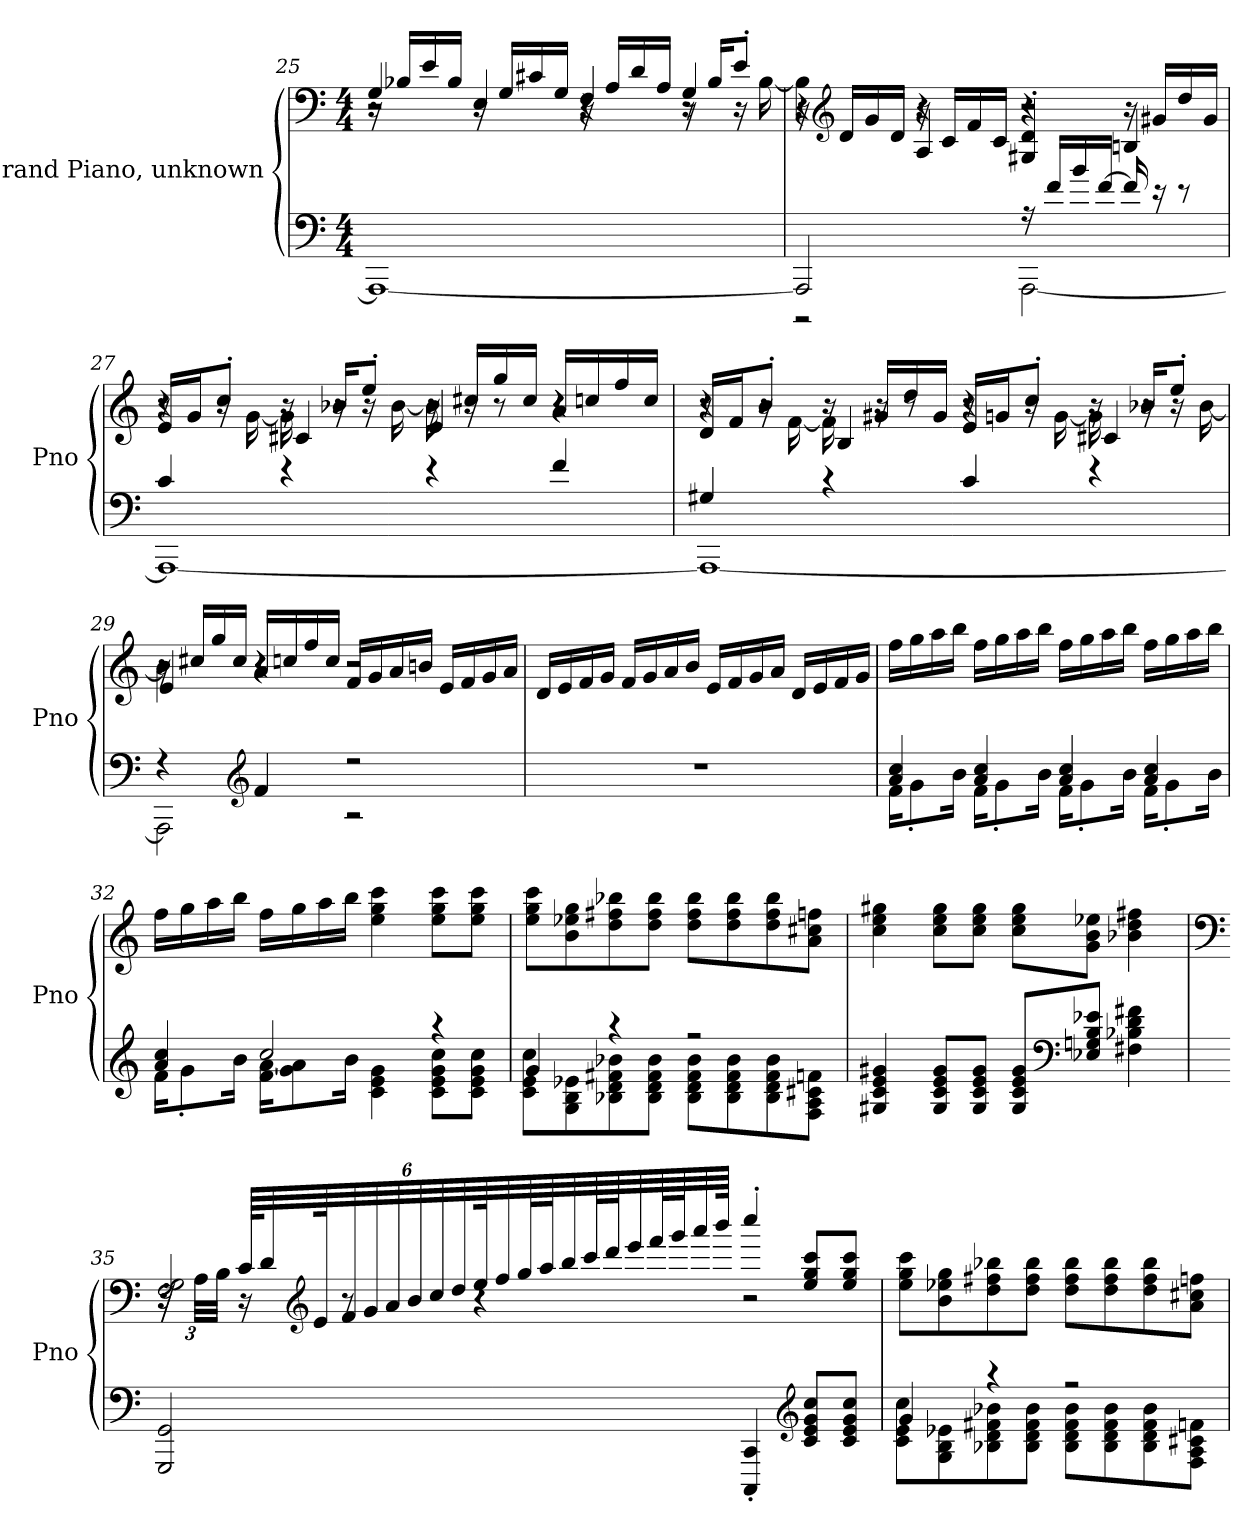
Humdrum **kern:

**kern	**kern
*part1	*part1
*staff2	*staff1
*I"Grand Piano, unknown	*
*I'Pno	*
*clefF4	*clefF4
*k[]	*k[]
*M4/4	*M4/4
=25	=25
*	*^
*	*	*^
1AAA_	16r	2r	4G/
.	16B-X/LL	.	.
.	16e/	.	.
.	16B-/JJ	.	.
.	16r	.	4E/
.	16G/LL	.	.
.	16c#X/	.	.
.	16G/JJ	.	.
.	16r	4r	4F/
.	16A/LL	.	.
.	16d/	.	.
.	16A/JJ	.	.
.	16r	8r	4G/
.	16B-/KL	.	.
.	8e'/J	16r	.
.	.	[16B-\	.
!!LO:LB:g=z	!!	!!
=26	=26	=26	=26
*^	*	*	*
2AAA/]	2r	16r	4B-\]	4r
*	*	*clefG2	*	*
.	.	16d/LL	.	.
.	.	16g/	.	.
.	.	16d/JJ	.	.
.	.	16r	4r	4A/
.	.	16c/LL	.	.
.	.	16f/	.	.
.	.	16c/JJ	.	.
16r	[2AAA\	4G#X/' 4d/'	2r	4r
16f/LL	.	.	.	.
16b/	.	.	.	.
[16f/JJ	.	.	.	.
16f/]	.	16r	.	4Bn/
16r	.	16g#X/LL	.	.
8r	.	16dd/	.	.
.	.	16g#/JJ	.	.
=27	=27	=27	=27	=27
4c/	1AAA_	16e/LL	8r	4r
.	.	16g/J	.	.
.	.	8cc'/J	16r	.
.	.	.	[16g\	.
4r	.	16r	16g\]	4c#X/
.	.	16b-X/KL	16r	.
.	.	8ee'/J	16r	.
.	.	.	[16b-\	.
4r	.	16r	16b-\]	4e/
.	.	16cc#X/LL	16r	.
.	.	16gg/	8r	.
.	.	16cc#/JJ	.	.
4f/	.	16a/LL	4r	4r
.	.	16ccn/	.	.
.	.	16ff/	.	.
.	.	16cc/JJ	.	.
!!LO:LB:g=z	!!	!!
=28	=28	=28	=28	=28
4G#X/	1AAA_	16d/LL	8r	4r
.	.	16f/J	.	.
.	.	8b'/J	16r	.
.	.	.	[16f\	.
4r	.	16r	16f\]	4B/
.	.	16g#X/LL	16r	.
.	.	16dd/	8r	.
.	.	16g#/JJ	.	.
4c/	.	16e/LL	8r	4r
.	.	16gn/J	.	.
.	.	8cc'/J	16r	.
.	.	.	[16g\	.
4r	.	16r	16g\]	4c#X/
.	.	16b-X/KL	16r	.
.	.	8ee'/J	16r	.
.	.	.	[16b-\	.
=29	=29	=29	=29	=29
4r	2AAA\]	16r	4b-\]	4e/
.	.	16cc#X/LL	.	.
.	.	16gg/	.	.
.	.	16cc#/JJ	.	.
*clefG2	*	*	*	*
4f/	.	16a/LL	4r	4r
.	.	16ccn/	.	.
.	.	16ff/	.	.
.	.	16cc/JJ	.	.
2r	2r	16f/LL	2r	2r
.	.	16g/	.	.
.	.	16a/	.	.
.	.	16bn/JJ	.	.
.	.	16e/LL	.	.
.	.	16f/	.	.
.	.	16g/	.	.
.	.	16a/JJ	.	.
*v	*v	*	*	*
*	*v	*v	*v
!!LO:LB:g=z
=30	=30
1r	16d/LL
.	16e/
.	16f/
.	16g/JJ
.	16f/LL
.	16g/
.	16a/
.	16b/JJ
.	16e/LL
.	16f/
.	16g/
.	16a/JJ
.	16d/LL
.	16e/
.	16f/
.	16g/JJ
=31	=31
*^	*
4a/ 4cc/	16f\KL	16ff\LL
.	8g'\	16gg\
.	.	16aa\
.	16b\Jk	16bb\JJ
4a/ 4cc/	16f\KL	16ff\LL
.	8g'\	16gg\
.	.	16aa\
.	16b\Jk	16bb\JJ
4a/ 4cc/	16f\KL	16ff\LL
.	8g'\	16gg\
.	.	16aa\
.	16b\Jk	16bb\JJ
4a/ 4cc/	16f\KL	16ff\LL
.	8g'\	16gg\
.	.	16aa\
.	16b\Jk	16bb\JJ
=32	=32	=32
4a/ 4cc/	16f\KL	16ff\LL
.	8g'\	16gg\
.	.	16aa\
.	16b\Jk	16bb\JJ
2cc/	16f\ [16a\KL	16ff\LL
.	8g\ 8a\]	16gg\
.	.	16aa\
.	16b\Jk	16bb\JJ
.	4c\ 4e\ 4g\	4ee\ 4gg\ 4ccc\
4r	8c\ 8e\ 8g\ 8cc\L	8ee\ 8gg\ 8ccc\L
.	8c\ 8e\ 8g\ 8cc\J	8ee\ 8gg\ 8ccc\J
!!LO:LB:g=z
=33	=33	=33
4g/	8c\ 8e\ 8cc\L	8ee\ 8gg\ 8ccc\L
.	8G\ 8B\ 8e-X\	8b\ 8ee-X\ 8gg\
4r	8B-X\ 8d\ 8f#X\ 8b-X\	8dd\ 8ff#X\ 8bb-X\
.	8B-\ 8d\ 8f#\ 8b-\J	8dd\ 8ff#\ 8bb-\J
2r	8B-\ 8d\ 8f#\ 8b-\L	8dd\ 8ff#\ 8bb-\L
.	8B-\ 8d\ 8f#\ 8b-\	8dd\ 8ff#\ 8bb-\
.	8B-\ 8d\ 8f#\ 8b-\	8dd\ 8ff#\ 8bb-\
.	8F\ 8A\ 8c#X\ 8fn\J	8a\ 8cc#X\ 8ffn\J
*v	*v	*
=34	=34
4G#X/ 4c/ 4e/ 4g#X/	4cc\ 4ee\ 4gg#X\
8G#/ 8c/ 8e/ 8g#/L	8cc\ 8ee\ 8gg#\L
8G#/ 8c/ 8e/ 8g#/J	8cc\ 8ee\ 8gg#\J
8G#/ 8c/ 8e/ 8g#/L	8cc\ 8ee\ 8gg#\L
*clefF4	*
8E-X/ 8Gn/ 8B/ 8e-X/J	8g\ 8b\ 8ee-X\J
4F#X\ 4B-X\ 4d\ 4f#X\	4b-X\ 4dd\ 4ff#X\
!!LO:PB:g=z
=35	=35
*	*clefF4
*	*^
*	*	*^
2GGG/ 2GG/	16r	48r	2F/ 2G/
.	.	48A\LLL	.
.	.	48B\JJJ	.
.	64c/KLLL	16r	.
.	32d/	.	.
*	*clefG2	*	*
.	64e/K	.	.
*	*Xbrackettup	*	*
.	48f/	8r	.
.	48g/	.	.
.	48a/	.	.
.	48b/	.	.
.	48cc/	.	.
.	48dd/	.	.
.	64ee/K	4r	.
.	32ff/	.	.
.	64gg/L	.	.
.	64aa/J	.	.
.	32bb/	.	.
.	64ccc/L	.	.
.	64ddd/J	.	.
.	32eee/	.	.
.	64fff/L	.	.
.	64ggg/J	.	.
.	32aaa/	.	.
.	64bbb/JJJk	.	.
4CCC/' 4CC/'	4cccc'/	2r	2r
*clefG2	*	*	*
8c/ 8e/ 8g/ 8cc/L	8ee/ 8gg/ 8ccc/L	.	.
8c/ 8e/ 8g/ 8cc/J	8ee/ 8gg/ 8ccc/J	.	.
*	*v	*v	*v
!!LO:LB:g=z
=36	=36
*^	*
4g/	8c\ 8e\ 8cc\L	8ee\ 8gg\ 8ccc\L
.	8G\ 8B\ 8e-X\	8b\ 8ee-X\ 8gg\
4r	8B-X\ 8d\ 8f#X\ 8b-X\	8dd\ 8ff#X\ 8bb-X\
.	8B-\ 8d\ 8f#\ 8b-\J	8dd\ 8ff#\ 8bb-\J
2r	8B-\ 8d\ 8f#\ 8b-\L	8dd\ 8ff#\ 8bb-\L
.	8B-\ 8d\ 8f#\ 8b-\	8dd\ 8ff#\ 8bb-\
.	8B-\ 8d\ 8f#\ 8b-\	8dd\ 8ff#\ 8bb-\
.	8F\ 8A\ 8c#X\ 8fn\J	8a\ 8cc#X\ 8ffn\J
*v	*v	*
=	=
*-	*-
